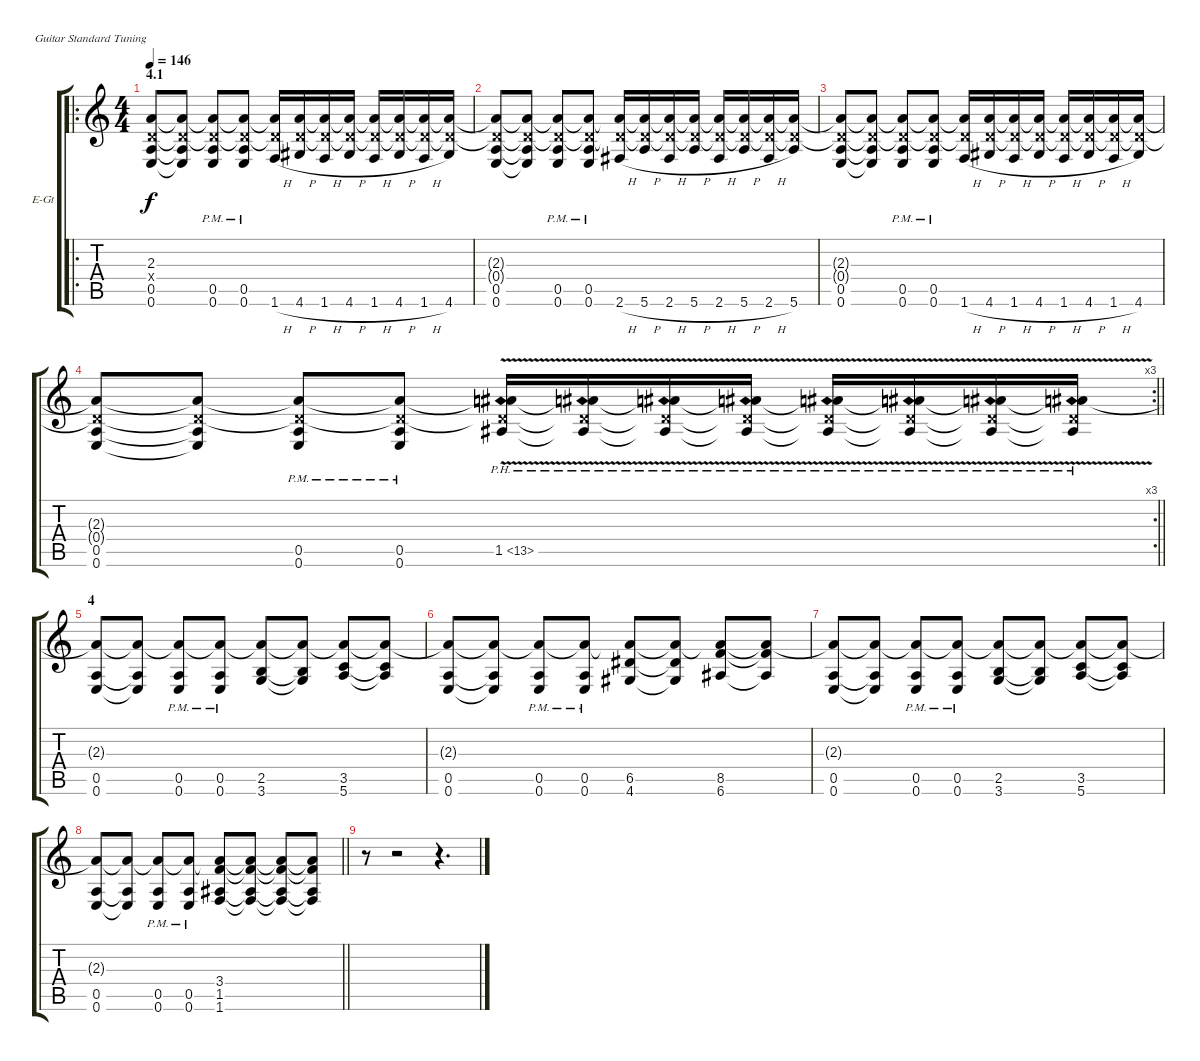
\bracketExtendMode groupsimilarinstruments
\firstSystemTrackNameOrientation horizontal
\otherSystemsTrackNameOrientation horizontal
\track ("Gitar 3 " "E-Gt") {instrument distortionguitar}
\staff {score tabs}
\tuning (E4 B3 G3 D3 A2 E2)
\ro
\ts (4 4)
\section ("" "4.1")
\tempo 146
\clef g2
\ks c
(0.5 0.6 0.4{x t} 2.3{t}).8{dy f} (0.5{t} 0.6{t} 0.4{x t} 2.3{t}).8 (0.5 0.6{pm} 0.4{x t} 2.3{t}).8 (0.5 0.6{pm} 0.4{x t} 2.3{t}).8 (1.6{h} 0.4{x t} 2.3{t}).16 (4.6{h} 0.4{x t} 2.3{t}).16 (1.6{h} 0.4{x t} 2.3{t}).16 (4.6{h} 0.4{x t} 2.3{t}).16 (1.6{h} 0.4{x t} 2.3{t}).16 (4.6{h} 0.4{x t} 2.3{t}).16 (1.6{h} 0.4{x t} 2.3{t}).16 (4.6 0.4{x t} 2.3{t}).16 |
(0.5 0.6 0.4{x t} 2.3{t}).8 (0.5{t} 0.6{t} 0.4{x t} 2.3{t}).8 (0.5 0.6{pm} 0.4{x t} 2.3{t}).8 (0.5 0.6{pm} 0.4{x t} 2.3{t}).8 (2.6{h} 0.4{x t} 2.3{t}).16 (5.6{h} 0.4{x t} 2.3{t}).16 (2.6{h} 0.4{x t} 2.3{t}).16 (5.6{h} 0.4{x t} 2.3{t}).16 (2.6{h} 0.4{x t} 2.3{t}).16 (5.6{h} 0.4{x t} 2.3{t}).16 (2.6{h} 0.4{x t} 2.3{t}).16 (5.6 0.4{x t} 2.3{t}).16 |
(0.5 0.6 0.4{x t} 2.3{t}).8 (0.5{t} 0.6{t} 0.4{x t} 2.3{t}).8 (0.5 0.6{pm} 0.4{x t} 2.3{t}).8 (0.5 0.6{pm} 0.4{x t} 2.3{t}).8 (1.6{h} 0.4{x t} 2.3{t}).16 (4.6{h} 0.4{x t} 2.3{t}).16 (1.6{h} 0.4{x t} 2.3{t}).16 (4.6{h} 0.4{x t} 2.3{t}).16 (1.6{h} 0.4{x t} 2.3{t}).16 (4.6{h} 0.4{x t} 2.3{t}).16 (1.6{h} 0.4{x t} 2.3{t}).16 (4.6 0.4{x t} 2.3{t}).16 |
\rc 3
\barLineRight lightlight
(0.5 0.6 0.4{x t} 2.3{t}).8 (0.5{t} 0.6{t} 0.4{x t} 2.3{t}).8 (0.5 0.6{pm} 0.4{x t} 2.3{t}).8 (0.5 0.6{pm} 0.4{x t} 2.3{t}).8 (1.5{ph 12 v} 0.4{x t} 2.3{t}).16 (0.4{x t} 1.5{ph 12 v t} 2.3{t}).16 (0.4{x t} 1.5{ph 12 v t} 2.3{t}).16 (0.4{x t} 1.5{ph 12 v t} 2.3{t}).16 (0.4{x t} 1.5{ph 12 v t} 2.3{t}).16 (0.4{x t} 1.5{ph 12 v t} 2.3{t}).16 (0.4{x t} 1.5{ph 12 v t} 2.3{t}).16 (0.4{x t} 1.5{ph 12 v t} 2.3{t}).16 |
\section ("" "4")
(0.5 0.6 2.3{t}).8 (0.5{t} 0.6{t} 2.3{t}).8 (0.5{pm} 0.6{pm} 2.3{t}).8 (0.5{pm} 0.6{pm} 2.3{t}).8 (2.5 3.6 2.3{t}).8 (2.5{t} 3.6{t} 2.3{t}).8 (3.5 5.6 2.3{t}).8 (3.5{t} 5.6{t} 2.3{t}).8 |
(0.5 0.6 2.3{t}).8 (0.5{t} 0.6{t} 2.3{t}).8 (0.5{pm} 0.6{pm} 2.3{t}).8 (0.5{pm} 0.6{pm} 2.3{t}).8 (6.5 4.6 2.3{t}).8 (6.5{t} 4.6{t} 2.3{t}).8 (8.5 6.6 2.3{t}).8 (8.5{t} 6.6{t} 2.3{t}).8 |
(0.5 0.6 2.3{t}).8 (0.5{t} 0.6{t} 2.3{t}).8 (0.5 0.6{pm} 2.3{t}).8 (0.5 0.6{pm} 2.3{t}).8 (2.5 3.6 2.3{t}).8 (2.5{t} 3.6{t} 2.3{t}).8 (3.5 5.6 2.3{t}).8 (3.5{t} 5.6{t} 2.3{t}).8 |
\barLineRight lightlight
(0.5 0.6 2.3{t}).8 (0.5{t} 0.6{t} 2.3{t}).8 (0.5 0.6{pm} 2.3{t}).8 (0.5{pm} 0.6 2.3{t}).8 (3.4 1.5 1.6 2.3{t}).8 (2.3{t} 3.4{t} 1.5{t} 1.6{t}).8 (2.3{t} 3.4{t} 1.5{t} 1.6{t}).8 (2.3{t} 3.4{t} 1.5{t} 1.6{t}).8 |
r.8 r.2 r.4{d}
